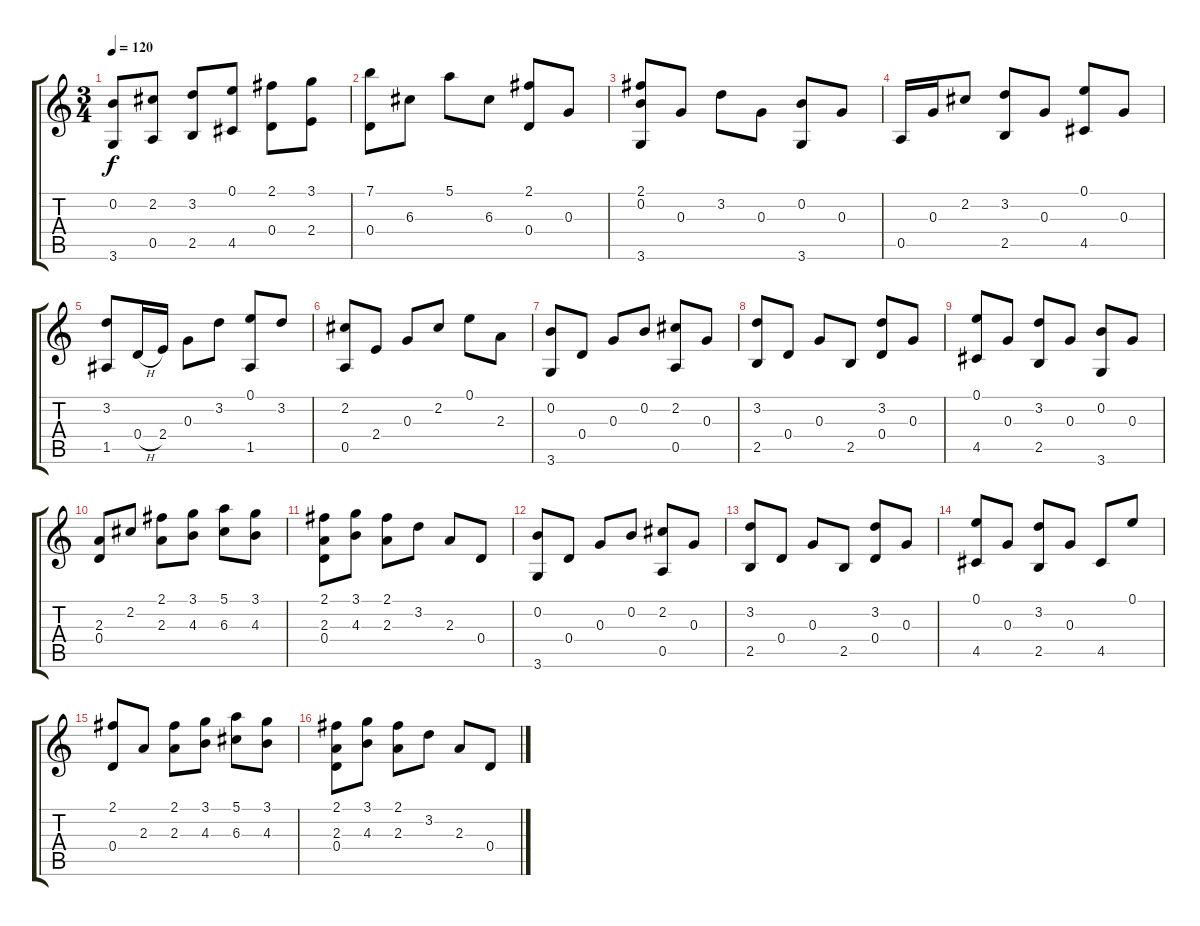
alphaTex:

\track "" {instrument acousticguitarnylon}
\staff {score tabs}
\tuning (E4 B3 G3 D3 A2 E2) {hide}
\ts (3 4)
\tempo 120
\clef g2
\ks c
(0.2 3.6).8{dy f instrument acousticguitarnylon} (2.2 0.5).8 (3.2 2.5).8 (0.1 4.5).8 (2.1 0.4).8 (3.1 2.4).8 |
(7.1 0.4).8 6.3.8 5.1.8 6.3.8 (2.1 0.4).8 0.3.8 |
(2.1 0.2 3.6).8 0.3.8 3.2.8 0.3.8 (0.2 3.6).8 0.3.8 |
0.5.16 0.3.16 2.2.8 (3.2 2.5).8 0.3.8 (0.1 4.5).8 0.3.8 |
(3.2 1.5).8 0.4{h}.16 2.4.16 0.3.8 3.2.8 (0.1 1.5).8 3.2.8 |
(2.2 0.5).8 2.4.8 0.3.8 2.2.8 0.1.8 2.3.8 |
(0.2 3.6).8 0.4.8 0.3.8 0.2.8 (2.2 0.5).8 0.3.8 |
(3.2 2.5).8 0.4.8 0.3.8 2.5.8 (3.2 0.4).8 0.3.8 |
(0.1 4.5).8 0.3.8 (3.2 2.5).8 0.3.8 (0.2 3.6).8 0.3.8 |
(2.3 0.4).8 2.2.8 (2.1 2.3).8 (3.1 4.3).8 (5.1 6.3).8 (3.1 4.3).8 |
(2.1 2.3 0.4).8 (3.1 4.3).8 (2.1 2.3).8 3.2.8 2.3.8 0.4.8 |
(0.2 3.6).8 0.4.8 0.3.8 0.2.8 (2.2 0.5).8 0.3.8 |
(3.2 2.5).8 0.4.8 0.3.8 2.5.8 (3.2 0.4).8 0.3.8 |
(0.1 4.5).8 0.3.8 (3.2 2.5).8 0.3.8 4.5.8 0.1.8 |
(2.1 0.4).8 2.3.8 (2.1 2.3).8 (3.1 4.3).8 (5.1 6.3).8 (3.1 4.3).8 |
(2.1 2.3 0.4).8 (3.1 4.3).8 (2.1 2.3).8 3.2.8 2.3.8 0.4.8
